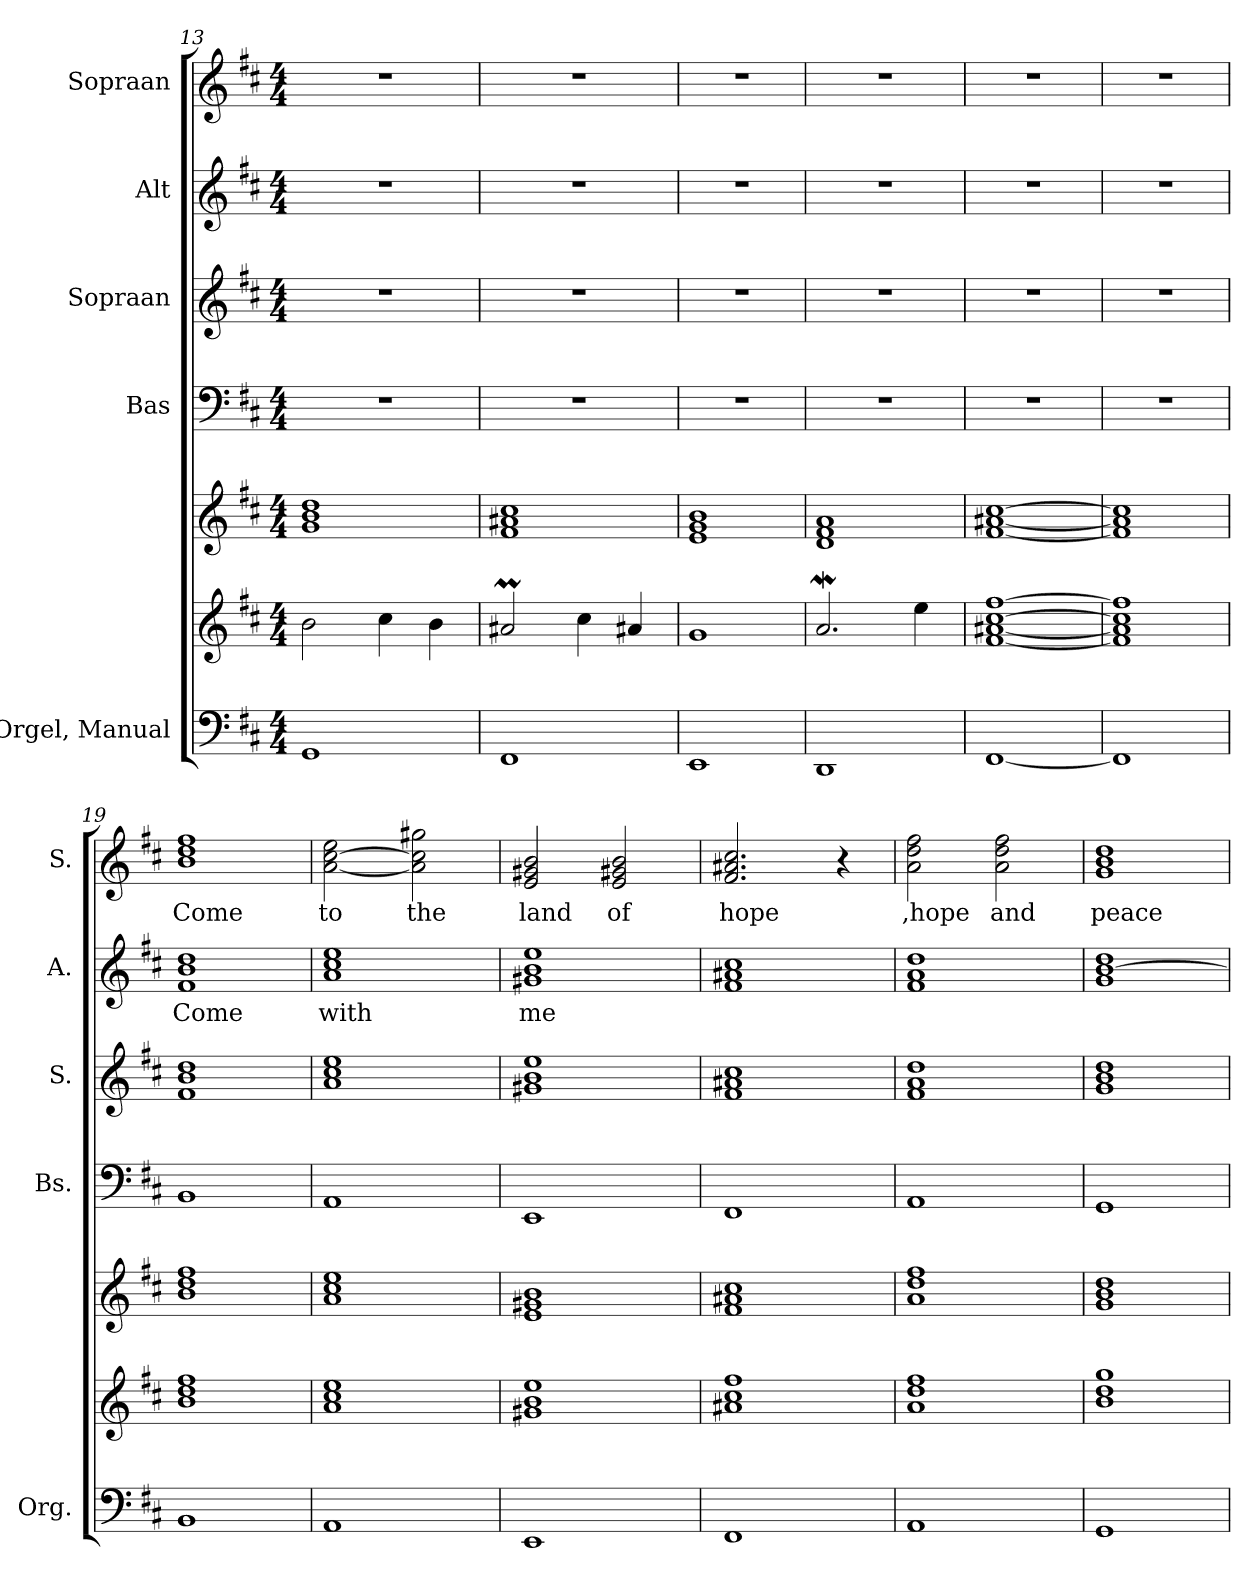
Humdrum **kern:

**kern	**kern	**kern	**kern	**kern	**kern	**text	**kern	**text
*part5	*part5	*part5	*part4	*part3	*part2	*part2	*part1	*part1
*staff7	*staff6	*staff5	*staff4	*staff3	*staff2	*staff2	*staff1	*staff1
*I"Orgel, Manual	*	*	*I"Bas	*I"Sopraan	*I"Alt	*	*I"Sopraan	*
*I'Org.	*	*	*I'Bs.	*I'S.	*I'A.	*	*I'S.	*
*clefF4	*clefG2	*clefG2	*clefF4	*clefG2	*clefG2	*	*clefG2	*
*k[f#c#]	*k[f#c#]	*k[f#c#]	*k[f#c#]	*k[f#c#]	*k[f#c#]	*	*k[f#c#]	*
*M4/4	*M4/4	*M4/4	*M4/4	*M4/4	*M4/4	*	*M4/4	*
=13	=13	=13	=13	=13	=13	=13	=13	=13
1GG	2b\	1g 1b 1dd	1r	1r	1r	.	1r	.
.	4cc#\	.	.	.	.	.	.	.
.	4b\	.	.	.	.	.	.	.
=14	=14	=14	=14	=14	=14	=14	=14	=14
1FF#	2a#Xm/	1f# 1a#X 1cc#	1r	1r	1r	.	1r	.
.	4cc#\	.	.	.	.	.	.	.
.	4a#X/	.	.	.	.	.	.	.
=15	=15	=15	=15	=15	=15	=15	=15	=15
1EE	1g	1e 1g 1b	1r	1r	1r	.	1r	.
=16	=16	=16	=16	=16	=16	=16	=16	=16
1DD	2.aW/	1d 1f# 1a	1r	1r	1r	.	1r	.
.	4ee\	.	.	.	.	.	.	.
=17	=17	=17	=17	=17	=17	=17	=17	=17
[1FF#	[1f# [1a#X [1cc# [1ff#	[1f# [1a#X [1cc#	1r	1r	1r	.	1r	.
=18	=18	=18	=18	=18	=18	=18	=18	=18
1FF#]	1f#] 1a#] 1cc#] 1ff#]	1f#] 1a#] 1cc#]	1r	1r	1r	.	1r	.
=19	=19	=19	=19	=19	=19	=19	=19	=19
1BB	1b 1dd 1ff#	1b 1dd 1ff#	1BB	1f# 1b 1dd	1f# 1b 1dd	Come	1b 1dd 1ff#	Come
=20	=20	=20	=20	=20	=20	=20	=20	=20
1AA	1a 1cc# 1ee	1a 1cc# 1ee	1AA	1a 1cc# 1ee	1a 1cc# 1ee	with	[2a\ [2cc#\ 2ee\	to
.	.	.	.	.	.	.	2a\] 2cc#\] 2gg#X\	the
!!LO:PB:g=z
=21	=21	=21	=21	=21	=21	=21	=21	=21
1EE	1g#X 1b 1ee	1e 1g#X 1b	1EE	1g#X 1b 1ee	1g#X 1b 1ee	me	2e/ 2g#X/ 2b/	land
.	.	.	.	.	.	.	2e/ 2g#X/ 2b/	of
=22	=22	=22	=22	=22	=22	=22	=22	=22
1FF#	1a#X 1cc# 1ff#	1f# 1a#X 1cc#	1FF#	1f# 1a#X 1cc#	1f# 1a#X 1cc#	.	2.f#/ 2.a#X/ 2.cc#/	hope
.	.	.	.	.	.	.	4r	.
=23	=23	=23	=23	=23	=23	=23	=23	=23
1AA	1a 1dd 1ff#	1a 1dd 1ff#	1AA	1f# 1a 1dd	1f# 1a 1dd	.	2a\ 2dd\ 2ff#\	,hope
.	.	.	.	.	.	.	2a\ 2dd\ 2ff#\	and
=24	=24	=24	=24	=24	=24	=24	=24	=24
1GG	1b 1dd 1gg	1g 1b 1dd	1GG	1g 1b 1dd	1g [1b 1dd	.	1g 1b 1dd	peace
=	=	=	=	=	=	=	=	=
*-	*-	*-	*-	*-	*-	*-	*-	*-
